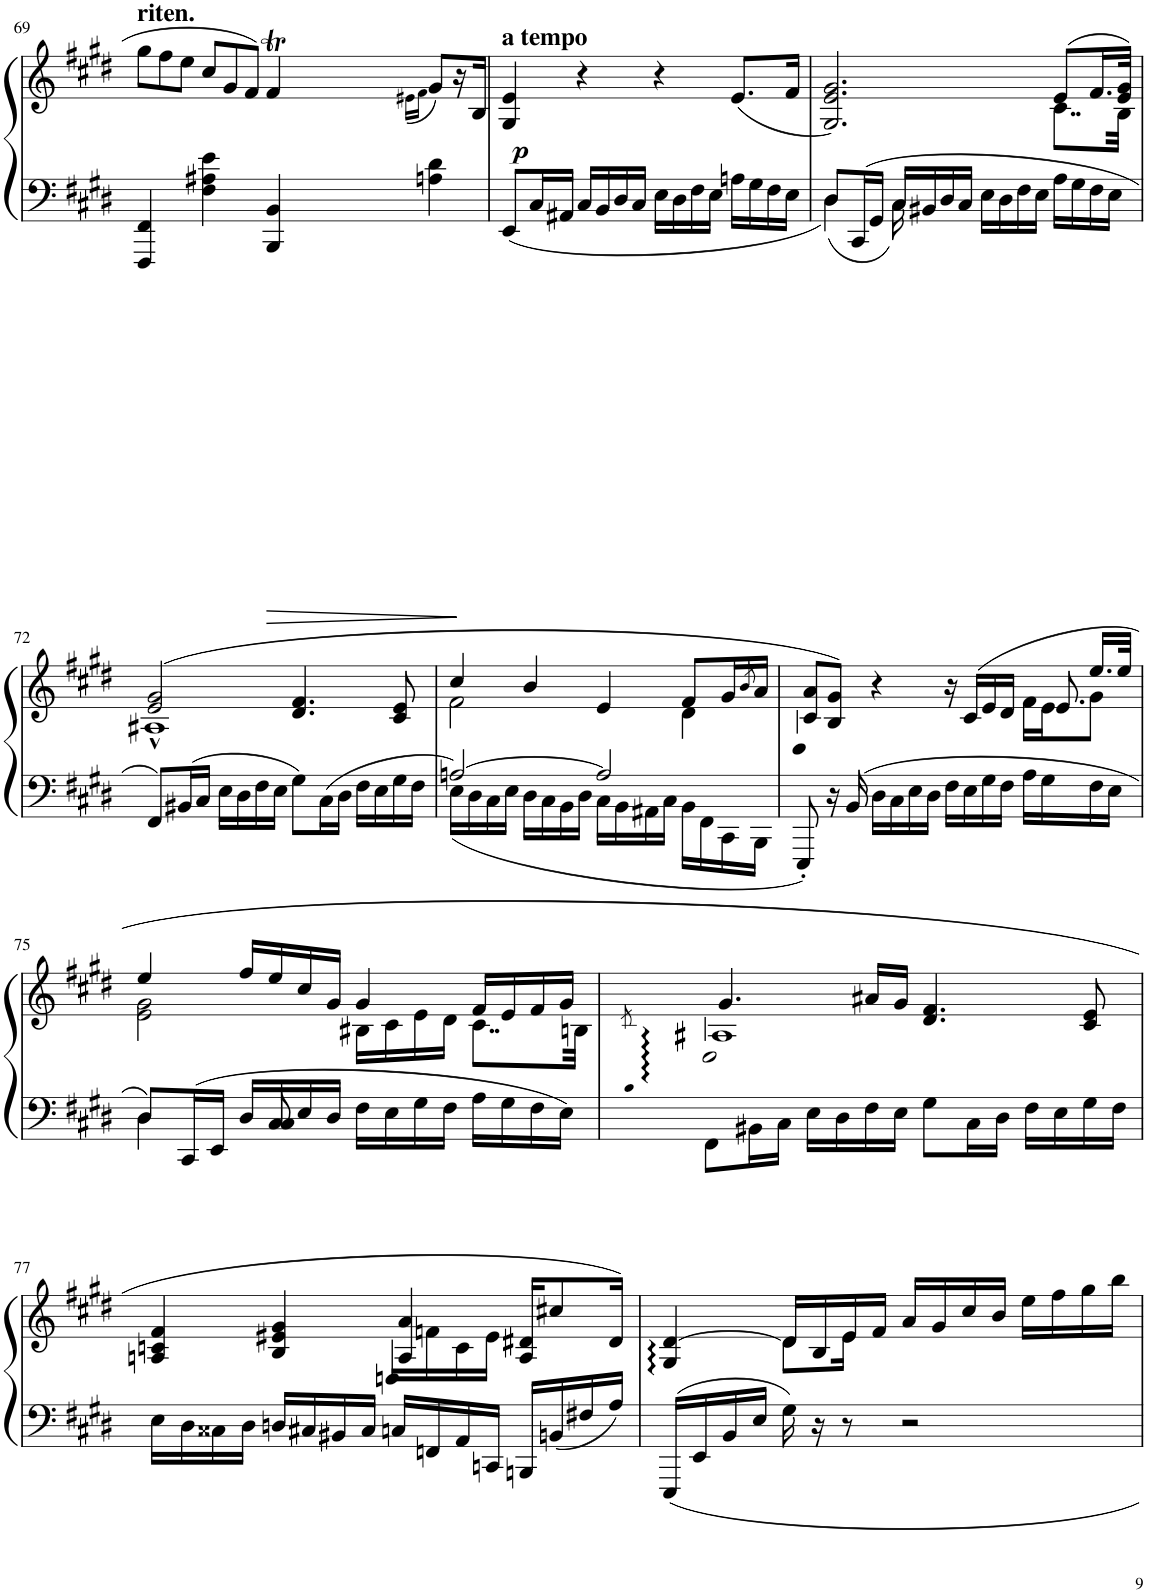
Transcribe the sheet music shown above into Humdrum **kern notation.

**kern	**kern	**dynam
*part1	*part1	*part1
*staff2	*staff1	*staff1/2
*I"Piano	*	*
*I'Pno	*	*
!!LO:PB:g=z
*clefF4	*clefG2	*
*k[f#c#g#d#]	*k[f#c#g#d#]	*
*M4/4	*M4/4	*
*met(c)	*met(c)	*
*	*Xtuplet	*
=69	=69	=69
*	*^	*
!	!LO:TX:a:B:t=riten.	!	!
4FFF#/ 4FF#/	12gg#\L	48%25ryy	.
.	12ff#\	.	.
.	12ee\J	.	.
4F#\ 4A#X\ 4e\	12cc#/L	.	.
.	12g#/	.	.
.	12f#/J	.	.
4BBB/ 4BB/	4f#T/	.	.
.	.	48g#!	.
.	.	48f#!	.
.	.	48g#!	.
.	.	48f#!	.
.	.	48g#!	.
.	.	48f#!	.
.	.	48g#!	.
.	.	72f#!	.
.	.	72g#!	.
.	.	72f#!	.
.	.	(48.e#X!\LL	.
.	.	48.f#!\JJ	.
4An\ 4d#\	(8g#/L	.	.
.	.	24.ryy	.
.	.	6ryy	.
.	16r	.	.
.	16B/JJ	.	.
*	*v	*v	*
=70	=70	=70
!	!LO:TX:a:B:t=a tempo	!
!	!	!LO:DY:b
8EE/L	4G#/ 4e/	p
16C#/L	.	.
16AA#X/JJ	.	.
16C#/LL	4r	.
16BB/	.	.
16D#/	.	.
16C#/JJ	.	.
16E\LL	4r	.
16D#\	.	.
16F#\	.	.
16E\JJ	.	.
16An\LL	8.e/L	.
16G#\	.	.
16F#\	.	.
16E\JJ	16f#/Jk	.
=71	=71	=71
*^	*^	*
8D#/L	4D#\	2.G#/ 2.e/ 2.g#/)	2.ryy	.
16CC#/L	.	.	.	.
16GG#/JJ	.	.	.	.
16C#/LL	16C#\	.	.	.
16BB#X/	2ryy	.	.	.
16D#/	.	.	.	.
16C#/JJ	.	.	.	.
16E\LL	.	.	.	.
16D#\	.	.	.	.
16F#\	.	.	.	.
16E\JJ	.	.	.	.
16A\LL	.	(8e/L	8..c#\L	.
16G#\	8.ryy	.	.	.
16F#\	.	16.f#/L	.	.
16E\JJ	.	.	.	.
.	.	32e/ 32g#/JJk)	32B\Jkk	.
*v	*v	*	*	*
!!LO:LB:g=z	!!
=72	=72	=72	=72
8FF#/L	(2e/ 2g#/	1A#X^^	.
16BB#X/L	.	.	.
16C#/JJ	.	.	.
16E\LL	.	.	.
16D#\	.	.	.
16F#\	.	.	.
16E\JJ	.	.	.
8G#\L	4.d#/ 4.f#/	.	.
16C#\L	.	.	.
16D#\JJ	.	.	.
16F#\LL	.	.	.
16E\	.	.	.
16G#\	8c#/ 8e/	.	.
16F#\JJ	.	.	.
=73	=73	=73	=73
*^	*	*	*
[2An/	16E\LL	4cc#/	2f#\	.
.	16D#\	.	.	.
.	16C#\	.	.	.
.	16E\JJ	.	.	.
.	16D#\LL	4b/	.	.
.	16C#\	.	.	.
.	16BB\	.	.	.
.	16D#\JJ	.	.	.
2A/]	16C#\LL	4e/	4ryy	.
.	16BB\	.	.	.
.	16AA#X\	.	.	.
.	16C#\JJ	.	.	.
.	16BB\LL	8f#/L	4d#\	.
.	16FF#\	.	.	.
.	16CC#\	16g#/L	.	.
.	.	8qb/	.	.
.	16BBB\JJ	16a/JJ	.	.
*v	*v	*	*	*
=74	=74	=74	=74
*	*	*^	*
8EEE'/	8c#/ 8a/L	4e\	2..ryy	.
16r	8B/ 8g#/J)	.	.	.
16BB/	.	.	.	.
16D#\LL	4r	2ryy	.	.
16C#\	.	.	.	.
16E\	.	.	.	.
16D#\JJ	.	.	.	.
16F#\LL	16r	.	.	.
16E\	(16c#/LL	.	.	.
16G#\	16e/	.	.	.
16F#\JJ	16d#/JJ	.	.	.
16A\LL	16ryy	16f#\LL	.	.
16G#\	8.e/	16e\J	.	.
16F#\	.	8g#\J	16.ee/LL	.
16E\JJ	.	.	.	.
.	.	.	32ee/JJk	.
*	*	*v	*v	*
!!LO:LB:g=z
=75	=75	=75	=75
*^	*	*	*
8D#/L	4D#\	4ee/	2e\ 2g#\	.
16CC#/L	.	.	.	.
16EE/JJ	.	.	.	.
16D#/LL	16ryy	16ff#/LL	.	.
16C#/	8C#/	16ee/	.	.
16E/	.	16cc#/	.	.
16D#/JJ	2ryy	16g#/JJ	.	.
16F#\LL	.	4g#/	16B#X\LL	.
16E\	.	.	16c#\	.
16G#\	.	.	16e\	.
16F#\JJ	.	.	16d#\JJ	.
16A\LL	.	16f#/LL	8..c#\L	.
16G#\	.	16e/	.	.
16F#\	.	16f#/	.	.
16E\JJ	16ryy	16g#/JJ	.	.
.	.	.	32Bn\Jkk	.
*v	*v	*	*	*
*	*v	*v	*
=76	=76	=76
.	8qB/	.
*	*^	*
*	*	*^	*
8FF#\L	4.g#/	2e\	1A#X	.
16BB#X\L	.	.	.	.
16C#\JJ	.	.	.	.
16E\LL	.	.	.	.
16D#\	.	.	.	.
16F#\	16a#X/LL	.	.	.
16E\JJ	16g#/JJ	.	.	.
8G#\L	4.d#/ 4.f#/	2ryy	.	.
16C#\L	.	.	.	.
16D#\JJ	.	.	.	.
16F#\LL	.	.	.	.
16E\	.	.	.	.
16G#\	8c#/ 8e/	.	.	.
16F#\JJ	.	.	.	.
*	*	*v	*v	*
!!LO:LB:g=z
=77	=77	=77	=77
16E\LL	4An/ 4cn/ 4f#/	2ryy	.
16D#\	.	.	.
16C##X\	.	.	.
16D#\JJ	.	.	.
16Dn/LL	4B/ 4e#X/ 4g#/	.	.
16C#X/	.	.	.
16BB#X/	.	.	.
16C#/JJ	.	.	.
16Cn/LL	4A/ 4a/	16en\LL	.
16FFn/	.	16fn\	.
16AA/	.	16c\	.
16CCn/JJ	.	16e\JJ	.
16BBBn/LL	16A/ 16d#X/KL	4ryy	.
16BBn/	8cc#X/	.	.
16F#X/	.	.	.
16A/JJ	16d#/Jk)	.	.
=78	=78	=78	=78
16EEE/LL	4G#/ [4d#/	4ryy	.
16EE/	.	.	.
16BB/	.	.	.
16E/JJ	.	.	.
16G#\	16d#/LL]	8d#\L	.
16r	16B/	.	.
8r	16e/	16e\Jk	.
.	16f#/JJ	2ryy	.
2r	16a/LL	.	.
.	16g#/	.	.
.	16cc#/	.	.
.	16b/JJ	.	.
.	16ee\LL	.	.
.	16ff#\	.	.
.	16gg#\	.	.
.	16bb\JJ	16ryy	.
*	*v	*v	*
=	=	=
*-	*-	*-
